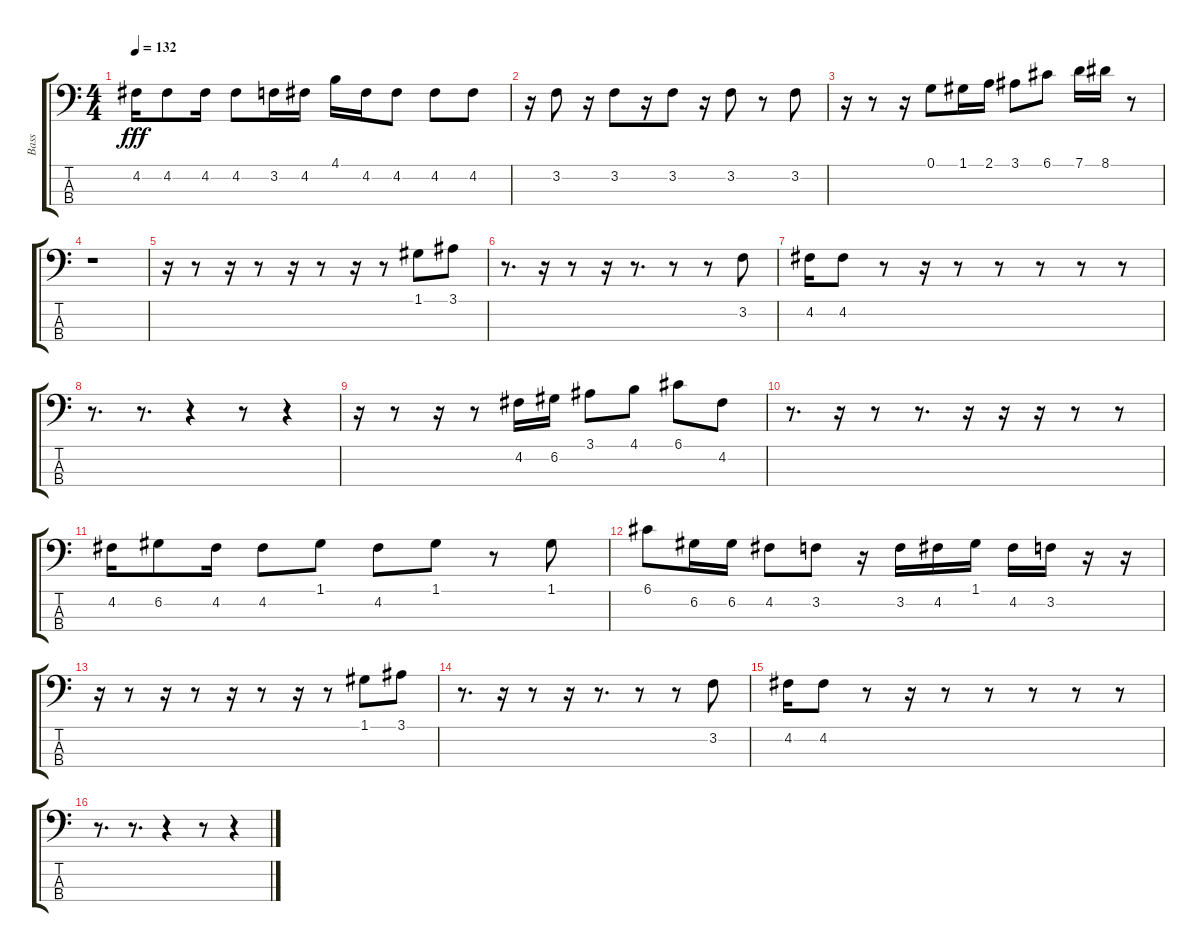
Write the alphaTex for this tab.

\track ("Bass" "Bass") {instrument electricbassfinger}
\staff {score tabs}
\tuning (G2 D2 A1 E1) {hide}
\ts (4 4)
\tempo 132
\clef f4
\ks c
4.2.16{dy fff} 4.2.8 4.2.16 4.2.8 3.2.16 4.2.16 4.1.16 4.2.16 4.2.8 4.2.8 4.2.8 |
r.16 3.2.8 r.16 3.2.8 r.16 3.2.8 r.16 3.2.8 r.8 3.2.8 |
r.16 r.8 r.16 0.1.8 1.1.16 2.1.16 3.1.8 6.1.8 7.1.16 8.1.16 r.8 |
r.1 |
r.16 r.8 r.16 r.8 r.16 r.8 r.16 r.8 1.1.8 3.1.8 |
r.8{d} r.16 r.8 r.16 r.8{d} r.8 r.8 3.2.8 |
4.2.16 4.2.8 r.8 r.16 r.8 r.8 r.8 r.8 r.8 |
r.8{d} r.8{d} r.4 r.8 r.4 |
r.16 r.8 r.16 r.8 4.2.16 6.2.16 3.1.8 4.1.8 6.1.8 4.2.8 |
r.8{d} r.16 r.8 r.8{d} r.16 r.16 r.16 r.8 r.8 |
4.2.16 6.2.8 4.2.16 4.2.8 1.1.8 4.2.8 1.1.8 r.8 1.1.8 |
6.1.8 6.2.16 6.2.16 4.2.8 3.2.8 r.16 3.2.16 4.2.16 1.1.16 4.2.16 3.2.16 r.16 r.16 |
r.16 r.8 r.16 r.8 r.16 r.8 r.16 r.8 1.1.8 3.1.8 |
r.8{d} r.16 r.8 r.16 r.8{d} r.8 r.8 3.2.8 |
4.2.16 4.2.8 r.8 r.16 r.8 r.8 r.8 r.8 r.8 |
r.8{d} r.8{d} r.4 r.8 r.4
